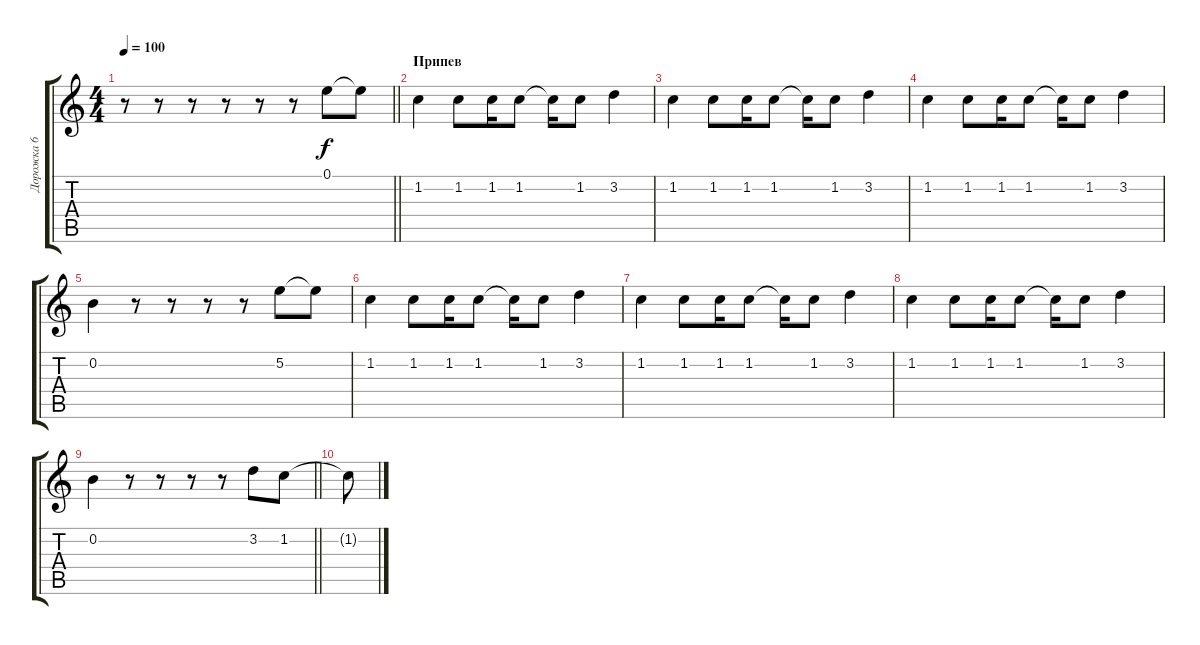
\track ("Дорожка 6" "Дорожка 6") {instrument electricguitarclean}
\staff {score tabs}
\tuning (E4 B3 G3 D3 A2 E2) {hide}
\ts (4 4)
\tempo 100
\clef g2
\barLineRight lightlight
\ks c
r.8{dy f} r.8 r.8 r.8 r.8 r.8 0.1.8 0.1{t}.8 |
\section ("" "Припев")
1.2.4 1.2.8 1.2.16 1.2.8 1.2{t}.16 1.2.8 3.2.4 |
1.2.4 1.2.8 1.2.16 1.2.8 1.2{t}.16 1.2.8 3.2.4 |
1.2.4 1.2.8 1.2.16 1.2.8 1.2{t}.16 1.2.8 3.2.4 |
0.2.4 r.8 r.8 r.8 r.8 5.2.8 5.2{t}.8 |
1.2.4 1.2.8 1.2.16 1.2.8 1.2{t}.16 1.2.8 3.2.4 |
1.2.4 1.2.8 1.2.16 1.2.8 1.2{t}.16 1.2.8 3.2.4 |
1.2.4 1.2.8 1.2.16 1.2.8 1.2{t}.16 1.2.8 3.2.4 |
\barLineRight lightlight
0.2.4 r.8 r.8 r.8 r.8 3.2.8 1.2.8 |
1.2{t}.8
